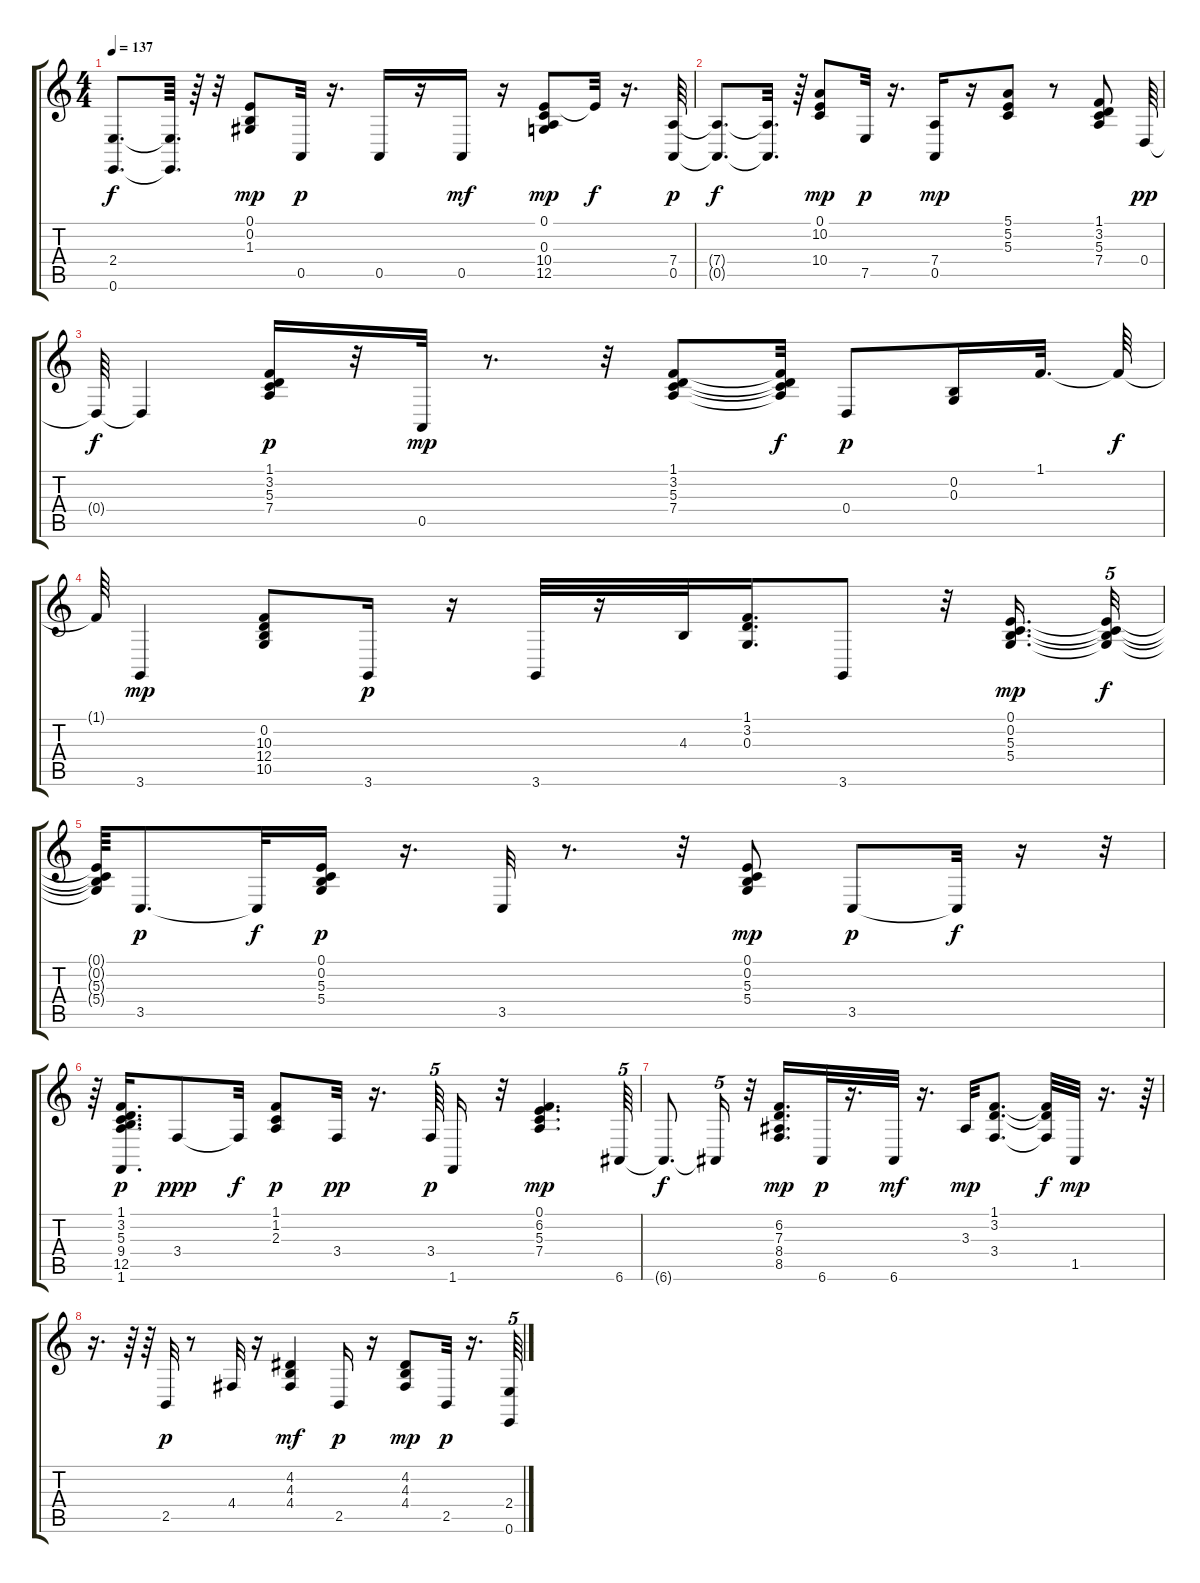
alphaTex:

\track "" {instrument brightacousticpiano}
\staff {score tabs}
\tuning (E4 B3 G3 D3 A2 E2) {hide}
\ts (4 4)
\tempo 137
\clef g2
\ks c
(2.4{t} 0.6{t}).8{d dy f} (2.4{t} 0.6{t}).64{d} r.64 r.32 (0.1 0.2 1.3).8{dy mp} 0.5.32{dy p} r.16{d} 0.5.16 r.16 0.5.16{dy mf} r.16 (0.1 0.3 10.4 12.5).8{dy mp} 0.1{t}.32{dy f} r.16{d} (7.4 0.5).64{dy p} |
(7.4{t} 0.5{t}).8{d dy f} (7.4{t} 0.5{t}).32{d} r.64 (0.1 10.2 10.4).8{dy mp} 7.5.32{dy p} r.16{d} (7.4 0.5).16{dy mp} r.16 (5.1 5.2 5.3).8 r.8 (1.1 3.2 5.3 7.4).8 0.4.64{dy pp} |
0.4{t}.64{dy f} 0.4{t}.4 (1.1 3.2 5.3 7.4).16{dy p} r.32 0.5.32{dy mp} r.8{d} r.32 (1.1 3.2 5.3 7.4).8 (1.1{t} 3.2{t} 5.3{t} 7.4{t}).32{dy f} 0.4.8{dy p} (0.2 0.3).16 1.1.32{d} 1.1{t}.64{dy f} |
1.1{t}.64 3.6.4{dy mp} (0.2 10.3 12.4 10.5).8 3.6.16{dy p} r.16 3.6.32 r.16 4.3.32 (1.1 3.2 0.3).16{d} 3.6.8 r.32 (0.1 0.2 5.3 5.4).16{d dy mp} (0.1{t} 0.2{t} 5.3{t} 5.4{t}).32{tu (5 4) dy f} |
(0.1{t} 0.2{t} 5.3{t} 5.4{t}).64 3.5.8{d dy p} 3.5{t}.32{dy f} (0.1 0.2 5.3 5.4).16{dy p} r.16{d} 3.5.32 r.8{d} r.32 (0.1 0.2 5.3 5.4).8{dy mp} 3.5.8{dy p} 3.5{t}.32{dy f} r.16 r.32{tu (5 4)} |
r.64 (1.1 3.2 5.3 9.4 12.5 1.6).16{d dy p} 3.4.8{dy ppp} 3.4{t}.32{dy f} (1.1 1.2 2.3).8{dy p} 3.4.32{dy pp} r.16{d} 3.4.64{tu (5 4) dy p} 1.6.16 r.32 (0.1 6.2 5.3 7.4).4{d dy mp} 6.6.64{tu (5 4)} |
6.6{t}.8{d dy f} 6.6{t}.16{tu (5 4)} r.32 (6.2 7.3 8.4 8.5).16{d dy mp} 6.6.32{dy p} r.16{d} 6.6.32{dy mf} r.16{d} 3.3.32{dy mp} (1.1 3.2 3.4).8{d} (1.1{t} 3.2{t} 3.4{t}).32{dy f} 1.5.32{dy mp} r.16{d} r.64{tu (5 4)} |
r.16{d} r.64 r.64 2.5.32{dy p} r.8 4.4.32 r.16 (4.2 4.3 4.4).4{dy mf} 2.5.16{dy p} r.16 (4.2 4.3 4.4).8{dy mp} 2.5.32{dy p} r.16{d} (2.4 0.6).64{tu (5 4)}
